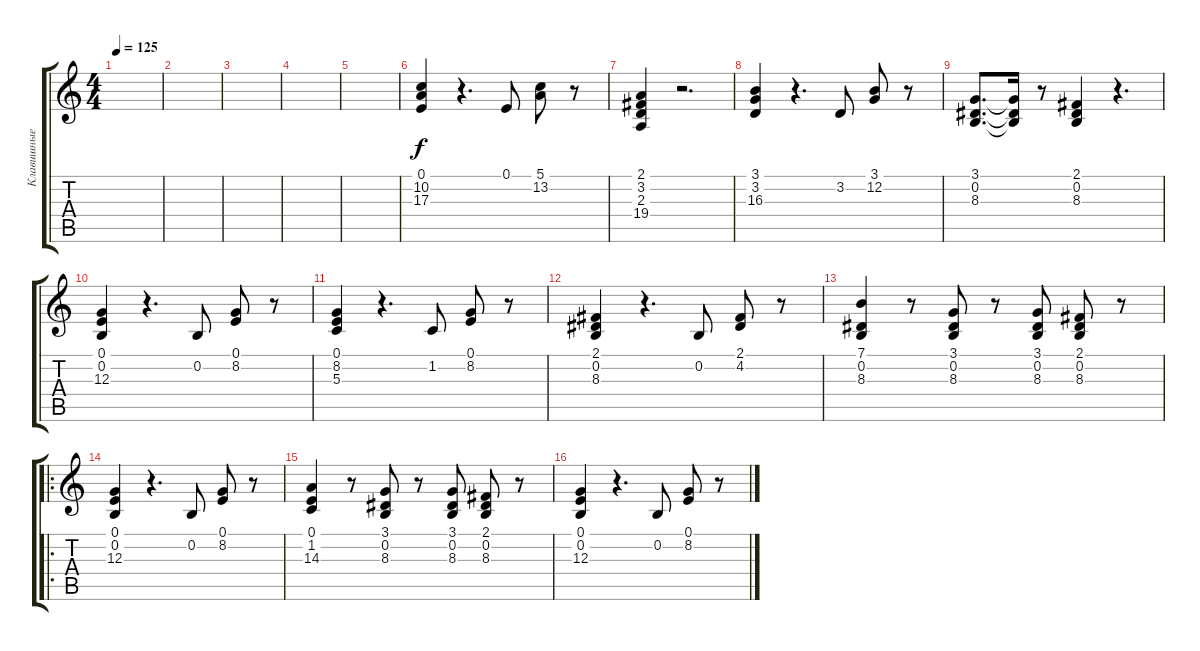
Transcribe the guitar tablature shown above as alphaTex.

\track ("Клавишные" "Клавишные") {instrument fx5brightness}
\staff {score tabs}
\tuning (E4 B3 G3 D3 A2 E2) {hide}
\ts (4 4)
\tempo 125
\clef g2
\ks c
|
|
|
|
|
(0.1 10.2 17.3).4 r.4{d} 0.1.8 (5.1 13.2).8 r.8 |
(2.1 3.2 2.3 19.4).4 r.2{d} |
(3.1 3.2 16.3).4 r.4{d} 3.2.8 (3.1 12.2).8 r.8 |
(3.1 0.2 8.3).8{d} (3.1{t} 0.2{t} 8.3{t}).16 r.8 (2.1 0.2 8.3).4 r.4{d} |
(0.1 0.2 12.3).4 r.4{d} 0.2.8 (0.1 8.2).8 r.8 |
(0.1 8.2 5.3).4 r.4{d} 1.2.8 (0.1 8.2).8 r.8 |
(2.1 0.2 8.3).4 r.4{d} 0.2.8 (2.1 4.2).8 r.8 |
(7.1 0.2 8.3).4 r.8 (3.1 0.2 8.3).8 r.8 (3.1 0.2 8.3).8 (2.1 0.2 8.3).8 r.8 |
\ro
(0.1 0.2 12.3).4 r.4{d} 0.2.8 (0.1 8.2).8 r.8 |
(0.1 1.2 14.3).4 r.8 (3.1 0.2 8.3).8 r.8 (3.1 0.2 8.3).8 (2.1 0.2 8.3).8 r.8 |
(0.1 0.2 12.3).4 r.4{d} 0.2.8 (0.1 8.2).8 r.8
